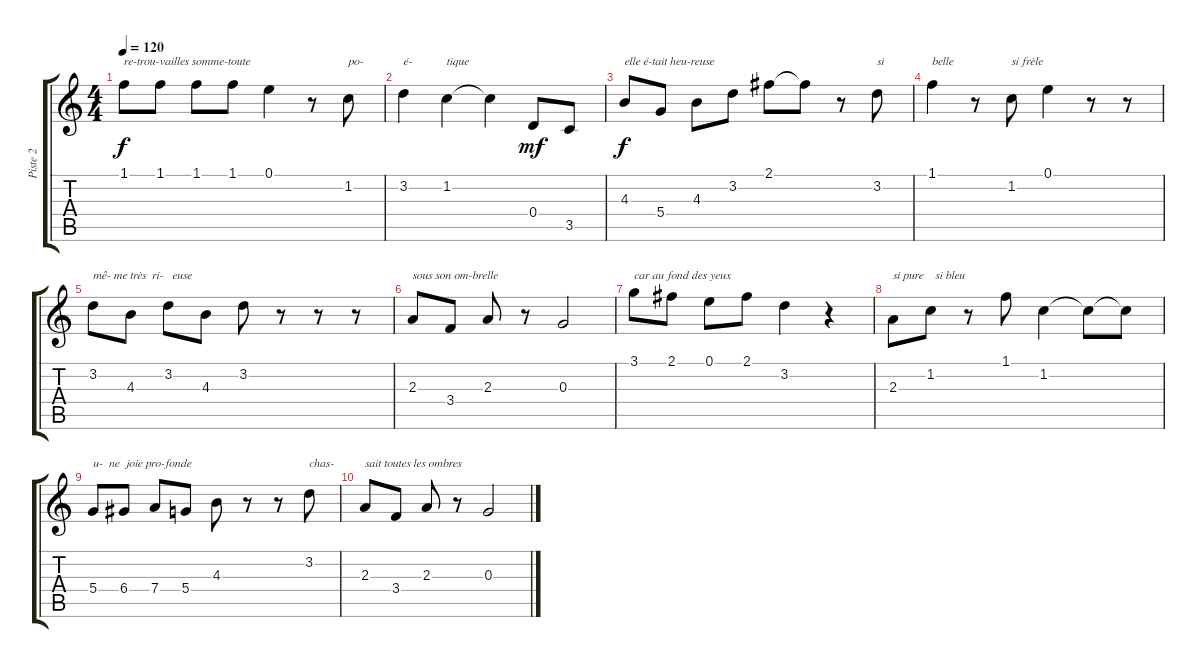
\track ("Piste 2" "Piste 2") {instrument electricguitarjazz}
\staff {score tabs}
\tuning (E4 B3 G3 D3 A2 E2) {hide}
\ts (4 4)
\tempo 120
\clef g2
\ks c
1.1.8{txt "re-trou-vailles somme-toute" dy f} 1.1.8 1.1.8 1.1.8 0.1.4 r.8 1.2.8{txt "po-"} |
3.2.4{txt "é-"} 1.2.4{txt "tique"} 1.2{t}.4 0.4.8{dy mf} 3.5.8 |
4.3.8{txt "elle é-tait heu-reuse" dy f} 5.4.8 4.3.8 3.2.8 2.1.8 2.1{t}.8 r.8 3.2.8{txt "si"} |
1.1.4{txt "belle"} r.8 1.2.8{txt "si frèle"} 0.1.4 r.8 r.8 |
3.2.8{txt "mê- me très  ri-   euse"} 4.3.8 3.2.8 4.3.8 3.2.8 r.8 r.8 r.8 |
2.3.8{txt "sous son om-brelle"} 3.4.8 2.3.8 r.8 0.3.2 |
3.1.8{txt "car au fond des yeux"} 2.1.8 0.1.8 2.1.8 3.2.4 r.4 |
2.3.8{txt "si pure    si bleu"} 1.2.8 r.8 1.1.8 1.2.4 1.2{t}.8 1.2{t}.8 |
5.4.8{txt "u-  ne  joie pro-fonde"} 6.4.8 7.4.8 5.4.8 4.3.8 r.8 r.8 3.2.8{txt "chas-"} |
2.3.8{txt "sait toutes les ombres"} 3.4.8 2.3.8 r.8 0.3.2
